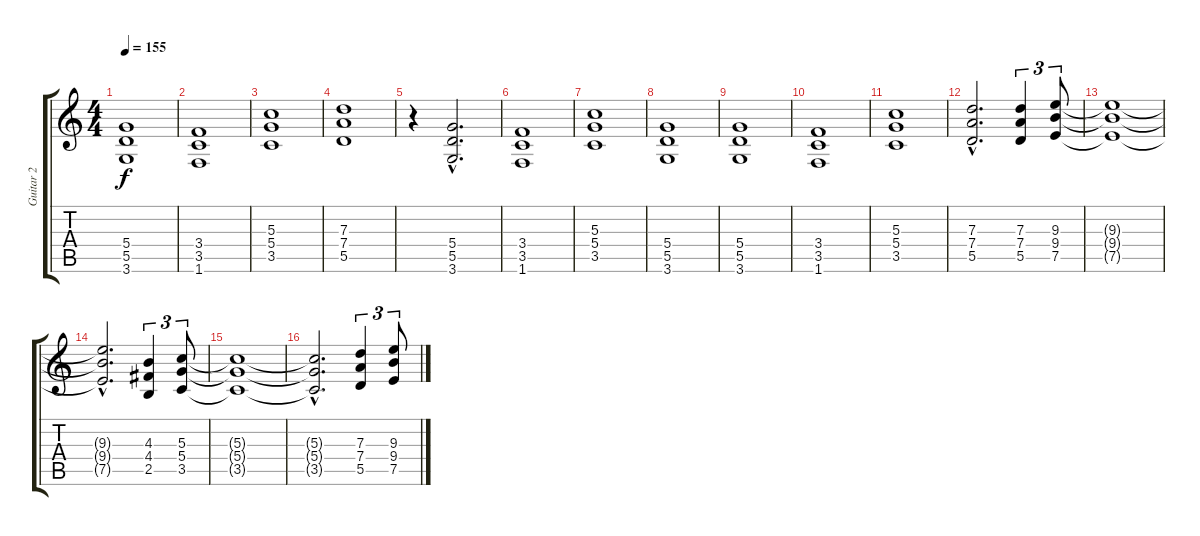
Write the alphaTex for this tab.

\track ("Guitar 2" "Guitar 2") {instrument overdrivenguitar}
\staff {score tabs}
\tuning (E4 B3 G3 D3 A2 E2) {hide}
\ts (4 4)
\tempo 155
\clef g2
\ks c
(5.4 5.5 3.6).1{dy f} |
(3.4 3.5 1.6).1 |
(5.3 5.4 3.5).1 |
(7.3 7.4 5.5).1 |
r.4 (5.4{hac} 5.5{hac} 3.6{hac}).2{d} |
(3.4 3.5 1.6).1 |
(5.3 5.4 3.5).1 |
(5.4 5.5 3.6).1 |
(5.4 5.5 3.6).1 |
(3.4 3.5 1.6).1 |
(5.3 5.4 3.5).1 |
(7.3{hac} 7.4{hac} 5.5{hac}).2{d} (7.3 7.4 5.5).4{tu (3 2)} (9.3 9.4 7.5).8{tu (3 2)} |
(9.3{t} 9.4{t} 7.5{t}).1 |
(9.3{hac t} 9.4{hac t} 7.5{hac t}).2{d} (4.3 4.4 2.5).4{tu (3 2)} (5.3 5.4 3.5).8{tu (3 2)} |
(5.3{t} 5.4{t} 3.5{t}).1 |
(5.3{hac t} 5.4{hac t} 3.5{hac t}).2{d} (7.3 7.4 5.5).4{tu (3 2)} (9.3 9.4 7.5).8{tu (3 2)}
